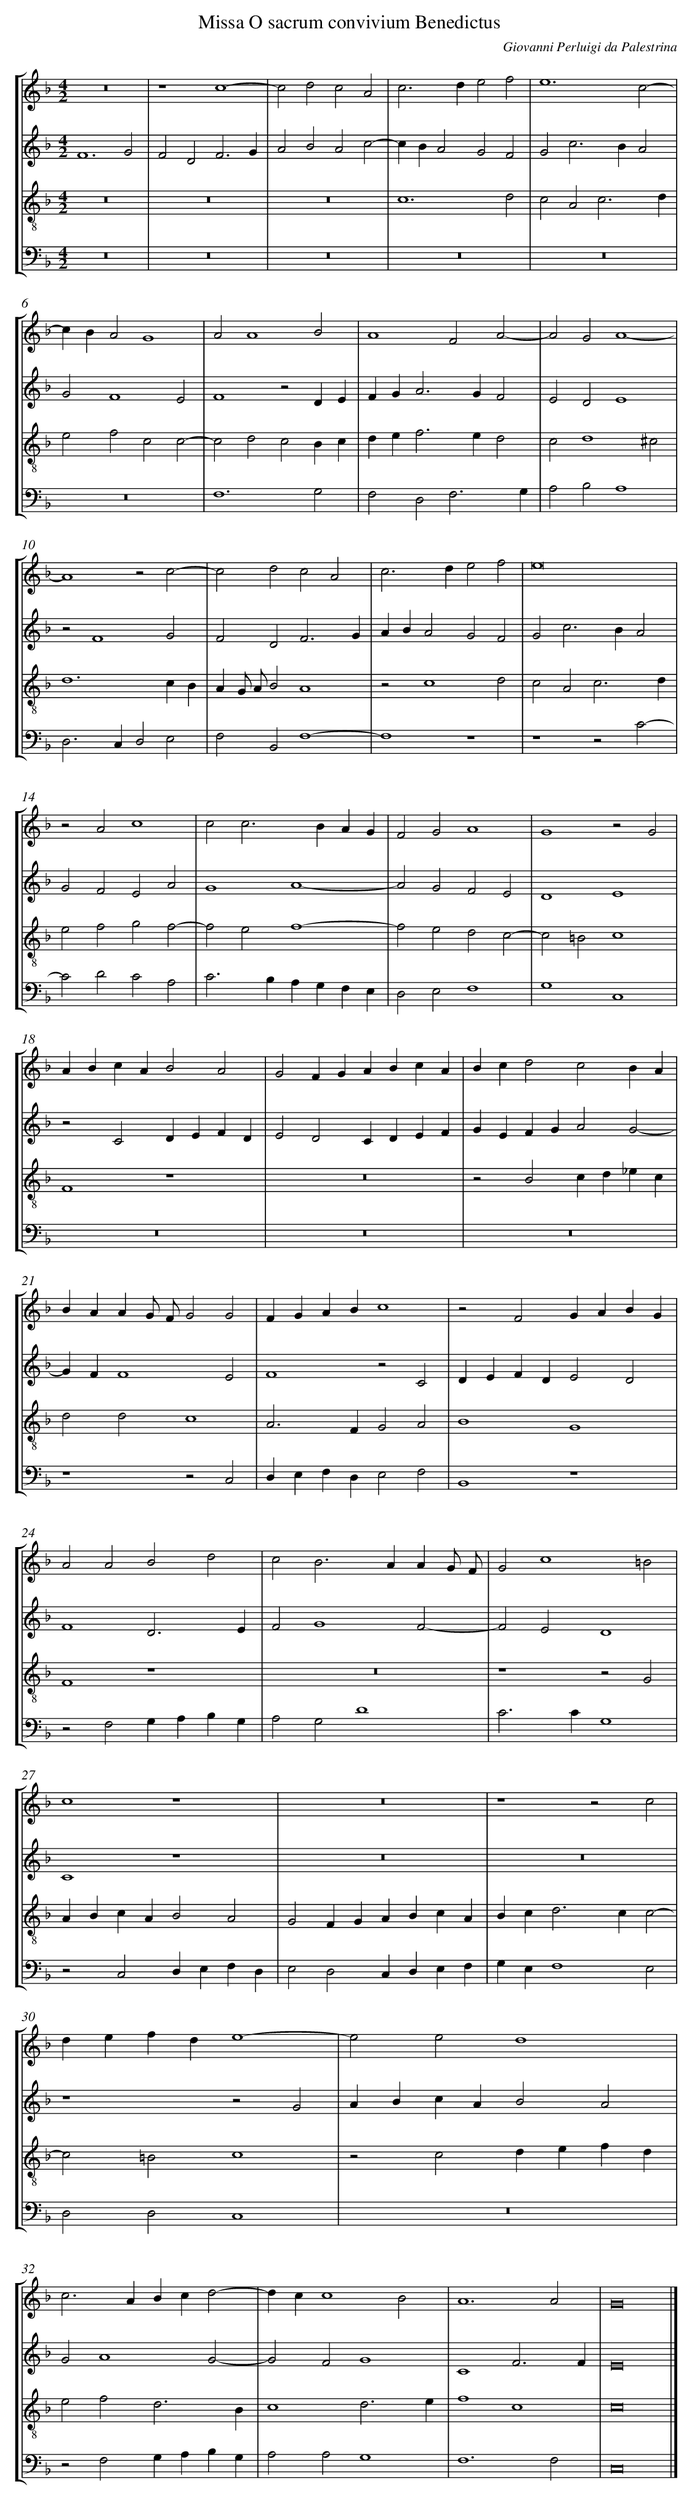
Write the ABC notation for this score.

X:1
T: Missa O sacrum convivium Benedictus
C: Giovanni Perluigi da Palestrina
L: 1/4
M: 4/2
%%staves [1 2 3 4]
V: 1 clef=treble
V: 2 clef=treble
V: 3 clef=treble-8
V: 4 clef=bass
K: F
[V:1] z8 |
[V:2] F6G2 |
[V:3] z8 |
[V:4] z8 |
[V:1] z4c4- |
[V:2] F2D2F3G |
[V:3] z8 |
[V:4] z8 |
[V:1] c2d2c2A2 |
[V:2] A2B2A2c2- |
[V:3] z8 |
[V:4] z8 |
[V:1] c2>d2e2f2 |
[V:2] cBA2G2F2 |
[V:3] c6d2 |
[V:4] z8 |
[V:1] e6c2- |
[V:2] G2c2>B2A2 |
[V:3] c2A2c3d |
[V:4] z8 |
[V:1] cBA2G4 |
[V:2] G2F4E2 |
[V:3] e2f2c2c2- |
[V:4] z8 |
[V:1] A2A4B2 |
[V:2] F4z2DE |
[V:3] c2d2c2Bc |
[V:4] F,6G,2 |
[V:1] A4F2A2- |
[V:2] FG2<A2GF2 |
[V:3] de2<f2ed2 |
[V:4] F,2D,2F,3G, |
[V:1] A2G2A4- |
[V:2] E2D2E4 |
[V:3] c2d4^c2 |
[V:4] A,2B,2A,4 |
[V:1] A4z2c2- |
[V:2] z2F4G2 |
[V:3] d6cB |
[V:4] D,2>C,2D,2E,2 |
[V:1] c2d2c2A2 |
[V:2] F2D2F3G |
[V:3] AG/ A/B2A4 |
[V:4] F,2B,,2F,4- |
[V:1] c2>d2e2f2 |
[V:2] ABA2G2F2 |
[V:3] z2c4d2 |
[V:4] F,4z4 |
[V:1] e8 |
[V:2] G2c2>B2A2 |
[V:3] c2A2c3d |
[V:4] z4z2C2- |
[V:1] z2A2c4 |
[V:2] G2F2E2A2 |
[V:3] e2f2g2f2- |
[V:4] C2D2C2A,2 |
[V:1] c2c2>B2AG |
[V:2] G4A4- |
[V:3] f2e2f4- |
[V:4] C2>B,2A,G,F,E, |
[V:1] F2G2A4 |
[V:2] A2G2F2E2 |
[V:3] f2e2d2c2- |
[V:4] D,2E,2F,4 |
[V:1] G4z2G2 |
[V:2] D4E4 |
[V:3] c2=B2c4 |
[V:4] G,4C,4 |
[V:1] ABcAB2A2 |
[V:2] z2C2DEFD |
[V:3] F4z4 |
[V:4] z8 |
[V:1] G2FGABcA |
[V:2] E2D2CDEF |
[V:3] z8 |
[V:4] z8 |
[V:1] Bcd2c2BA |
[V:2] GEFGA2G2- |
[V:3] z2B2cd_ec |
[V:4] z8 |
[V:1] BAAG/ F/G2G2 |
[V:2] GFF4E2 |
[V:3] d2d2c4 |
[V:4] z4z2C,2 |
[V:1] FGABc4 |
[V:2] F4z2C2 |
[V:3] A2>F2G2A2 |
[V:4] D,E,F,D,E,2F,2 |
[V:1] z2F2GABG |
[V:2] DEFDE2D2 |
[V:3] B4G4 |
[V:4] B,,4z4 |
[V:1] A2A2B2d2 |
[V:2] F4D3E |
[V:3] F4z4 |
[V:4] z2F,2G,A,B,G, |
[V:1] c2B2>A2AG/ F/ |
[V:2] F2G4F2- |
[V:3] z8 |
[V:4] A,2G,2D4 |
[V:1] G2c4=B2 |
[V:2] F2E2D4 |
[V:3] z4z2G2 |
[V:4] C2>C2G,4 |
[V:1] c4z4 |
[V:2] C4z4 |
[V:3] ABcAB2A2 |
[V:4] z2C,2D,E,F,D, |
[V:1] z8 |
[V:2] z8 |
[V:3] G2FGABcA |
[V:4] E,2D,2C,D,E,F, |
[V:1] z4z2c2 |
[V:2] z8 |
[V:3] Bc2<d2cc2- |
[V:4] G,E,F,4E,2 |
[V:1] defde4- |
[V:2] z4z2G2 |
[V:3] c2=B2c4 |
[V:4] D,2D,2C,4 |
[V:1] e2e2d4 |
[V:2] ABcAB2A2 |
[V:3] z2c2defd |
[V:4] z8 |
[V:1] c2>A2Bcd2- |
[V:2] G2A4G2- |
[V:3] e2f2d3B |
[V:4] z2F,2G,A,B,G, |
[V:1] dcc4B2 |
[V:2] G2F2G4 |
[V:3] c4d3e |
[V:4] A,2A,2G,4 |
[V:1] A6A2 |
[V:2] C4F3F |
[V:3] f4c4 |
[V:4] F,6F,2 |
[V:1] G8 |]
[V:2] E8 |]
[V:3] c8 |]
[V:4] C,8 |]
